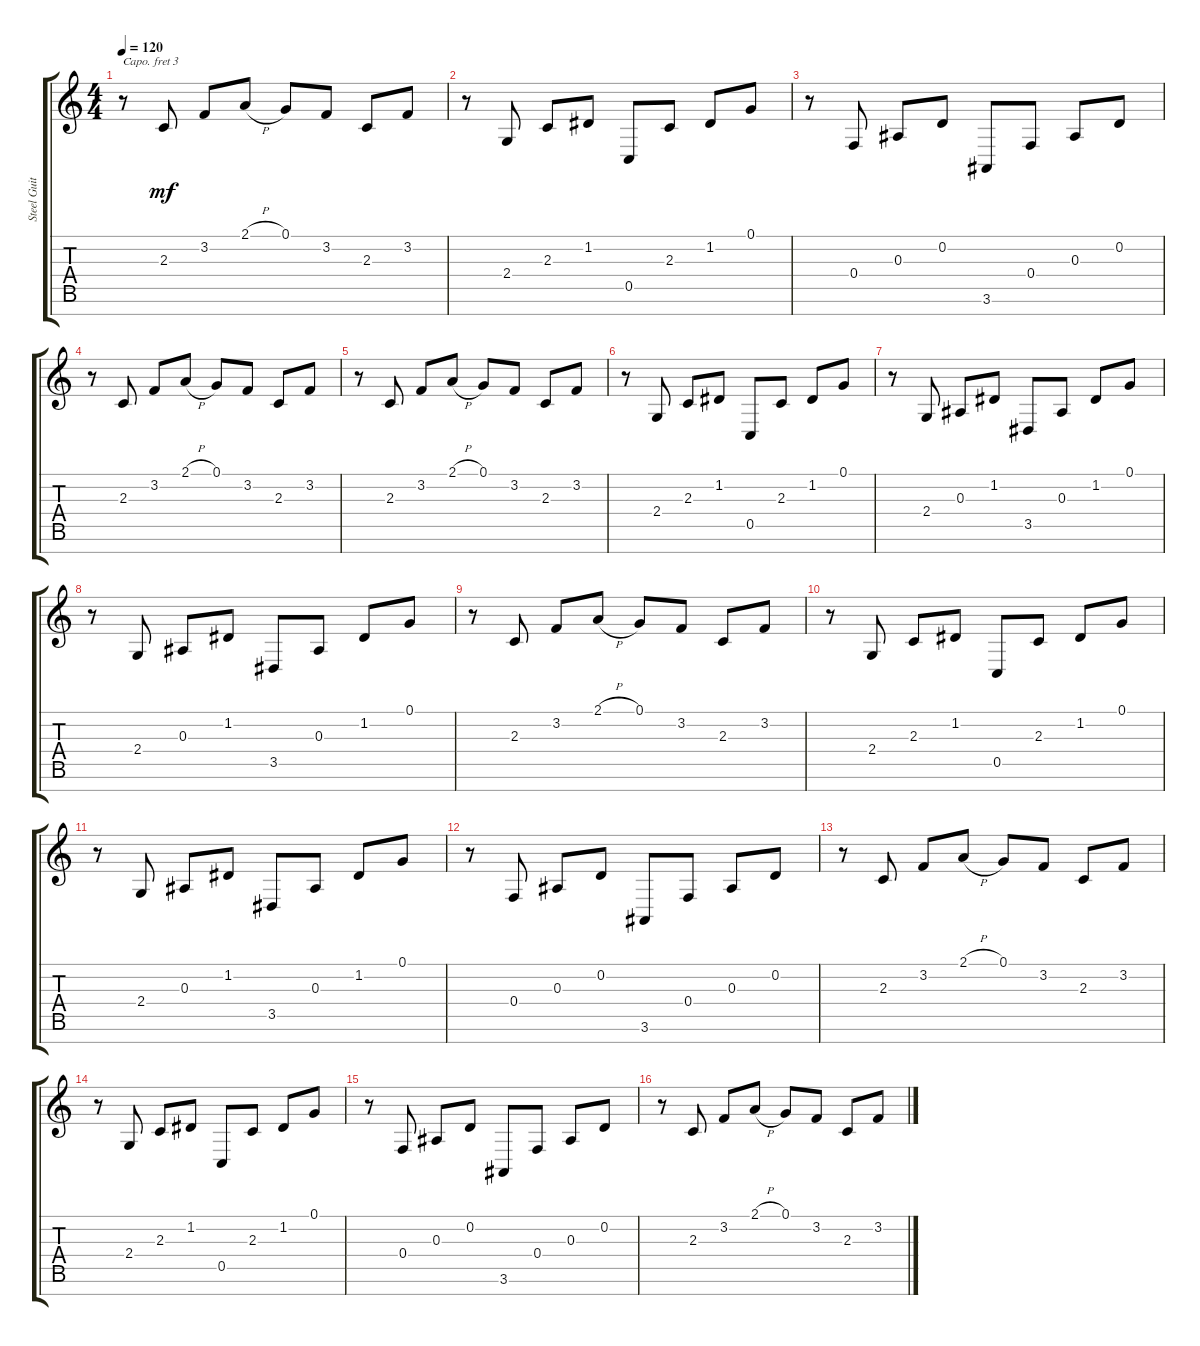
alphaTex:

\track ("Steel Guitar" "Steel Guit") {solo instrument brightacousticpiano}
\staff {score tabs}
\capo 3
\tuning (E4 B3 G3 D3 A2 E2 B1) {hide}
\ts (4 4)
\tempo 120
\clef g2
\ks c
r.8{dy mf} 2.3.8 3.2.8 2.1{h}.8 0.1.8 3.2.8 2.3.8 3.2.8 |
r.8 2.4.8 2.3.8 1.2.8 0.5.8 2.3.8 1.2.8 0.1.8 |
r.8 0.4.8 0.3.8 0.2.8 3.6.8 0.4.8 0.3.8 0.2.8 |
r.8 2.3.8 3.2.8 2.1{h}.8 0.1.8 3.2.8 2.3.8 3.2.8 |
r.8 2.3.8 3.2.8 2.1{h}.8 0.1.8 3.2.8 2.3.8 3.2.8 |
r.8 2.4.8 2.3.8 1.2.8 0.5.8 2.3.8 1.2.8 0.1.8 |
r.8 2.4.8 0.3.8 1.2.8 3.5.8 0.3.8 1.2.8 0.1.8 |
r.8 2.4.8 0.3.8 1.2.8 3.5.8 0.3.8 1.2.8 0.1.8 |
r.8 2.3.8 3.2.8 2.1{h}.8 0.1.8 3.2.8 2.3.8 3.2.8 |
r.8 2.4.8 2.3.8 1.2.8 0.5.8 2.3.8 1.2.8 0.1.8 |
r.8 2.4.8 0.3.8 1.2.8 3.5.8 0.3.8 1.2.8 0.1.8 |
r.8 0.4.8 0.3.8 0.2.8 3.6.8 0.4.8 0.3.8 0.2.8 |
r.8 2.3.8 3.2.8 2.1{h}.8 0.1.8 3.2.8 2.3.8 3.2.8 |
r.8 2.4.8 2.3.8 1.2.8 0.5.8 2.3.8 1.2.8 0.1.8 |
r.8 0.4.8 0.3.8 0.2.8 3.6.8 0.4.8 0.3.8 0.2.8 |
r.8 2.3.8 3.2.8 2.1{h}.8 0.1.8 3.2.8 2.3.8 3.2.8
